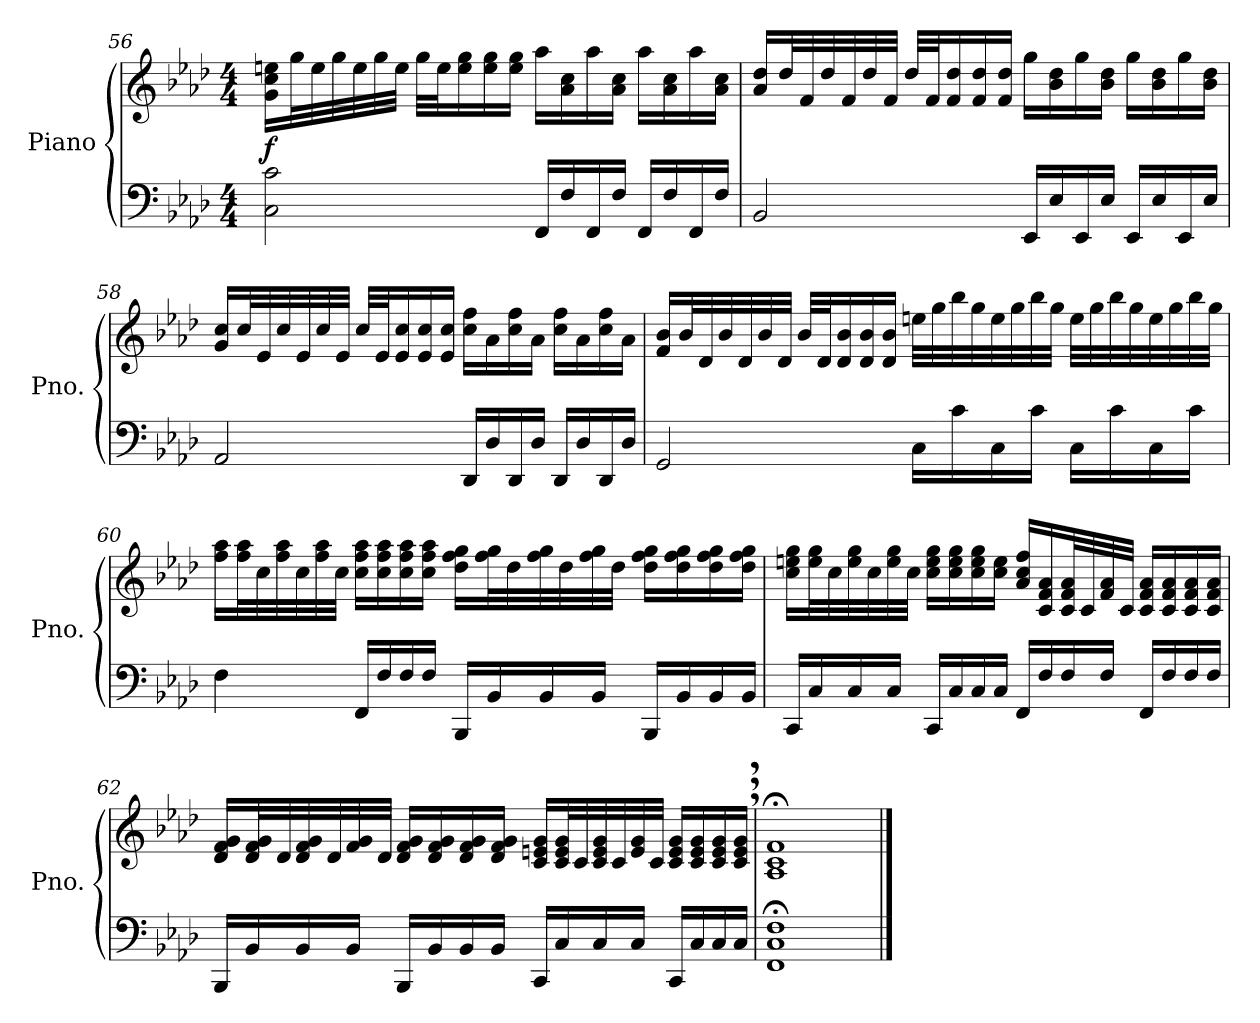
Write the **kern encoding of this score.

**kern	**kern	**dynam
*part1	*part1	*part1
*staff2	*staff1	*staff1/2
*I"Piano	*	*
*I'Pno.	*	*
!!LO:LB:g=z
*clefF4	*clefG2	*
*k[b-e-a-d-]	*k[b-e-a-d-]	*
*M4/4	*M4/4	*
=56	=56	=56
!	!	!LO:DY:b
2C\ 2c\	16g\ 16cc\ 16een\LL	f
.	32gg\L	.
.	32ee\	.
.	32gg\	.
.	32ee\	.
.	32gg\	.
.	32ee\JJJ	.
.	32gg\LLL	.
.	32ee\J	.
.	16ee\ 16gg\	.
.	16ee\ 16gg\	.
.	16ee\ 16gg\JJ	.
16FF/LL	16aa-\LL	.
16F/	16a-\ 16cc\	.
16FF/	16aa-\	.
16F/JJ	16a-\ 16cc\JJ	.
16FF/LL	16aa-\LL	.
16F/	16a-\ 16cc\	.
16FF/	16aa-\	.
16F/JJ	16a-\ 16cc\JJ	.
=57	=57	=57
2BB-/	16a-/ 16dd-/LL	.
.	32dd-/L	.
.	32f/	.
.	32dd-/	.
.	32f/	.
.	32dd-/	.
.	32f/JJJ	.
.	32dd-/LLL	.
.	32f/J	.
.	16f/ 16dd-/	.
.	16f/ 16dd-/	.
.	16f/ 16dd-/JJ	.
16EE-/LL	16gg\LL	.
16E-/	16b-\ 16dd-\	.
16EE-/	16gg\	.
16E-/JJ	16b-\ 16dd-\JJ	.
16EE-/LL	16gg\LL	.
16E-/	16b-\ 16dd-\	.
16EE-/	16gg\	.
16E-/JJ	16b-\ 16dd-\JJ	.
!!LO:LB:g=z
=58	=58	=58
2AA-/	16g/ 16cc/LL	.
.	32cc/L	.
.	32e-/	.
.	32cc/	.
.	32e-/	.
.	32cc/	.
.	32e-/JJJ	.
.	32cc/LLL	.
.	32e-/J	.
.	16e-/ 16cc/	.
.	16e-/ 16cc/	.
.	16e-/ 16cc/JJ	.
16DD-/LL	16cc\ 16ff\LL	.
16D-/	16a-\	.
16DD-/	16cc\ 16ff\	.
16D-/JJ	16a-\JJ	.
16DD-/LL	16cc\ 16ff\LL	.
16D-/	16a-\	.
16DD-/	16cc\ 16ff\	.
16D-/JJ	16a-\JJ	.
!!LO:LB:g=z
=59	=59	=59
2GG/	16f/ 16b-/LL	.
.	32b-/L	.
.	32d-/	.
.	32b-/	.
.	32d-/	.
.	32b-/	.
.	32d-/JJJ	.
.	32b-/LLL	.
.	32d-/J	.
.	16d-/ 16b-/	.
.	16d-/ 16b-/	.
.	16d-/ 16b-/JJ	.
16C\LL	32een\LLL	.
.	32gg\	.
16c\	32bb-\	.
.	32gg\	.
16C\	32ee\	.
.	32gg\	.
16c\JJ	32bb-\	.
.	32gg\JJJ	.
16C\LL	32ee\LLL	.
.	32gg\	.
16c\	32bb-\	.
.	32gg\	.
16C\	32ee\	.
.	32gg\	.
16c\JJ	32bb-\	.
.	32gg\JJJ	.
!!LO:LB:g=z
=60	=60	=60
4F\	16ff\ 16aa-\LL	.
.	32ff\ 32aa-\L	.
.	32cc\	.
.	32ff\ 32aa-\	.
.	32cc\	.
.	32ff\ 32aa-\	.
.	32cc\JJJ	.
16FF/LL	16cc\ 16ff\ 16aa-\LL	.
16F/	16cc\ 16ff\ 16aa-\	.
16F/	16cc\ 16ff\ 16aa-\	.
16F/JJ	16cc\ 16ff\ 16aa-\JJ	.
16BBB-/LL	16dd-\ 16ff\ 16gg\LL	.
16BB-/	32ff\ 32gg\L	.
.	32dd-\	.
16BB-/	32ff\ 32gg\	.
.	32dd-\	.
16BB-/JJ	32ff\ 32gg\	.
.	32dd-\JJJ	.
16BBB-/LL	16dd-\ 16ff\ 16gg\LL	.
16BB-/	16dd-\ 16ff\ 16gg\	.
16BB-/	16dd-\ 16ff\ 16gg\	.
16BB-/JJ	16dd-\ 16ff\ 16gg\JJ	.
!!LO:LB:g=z
=61	=61	=61
16CC/LL	16cc\ 16een\ 16gg\LL	.
16C/	32ee\ 32gg\L	.
.	32cc\	.
16C/	32ee\ 32gg\	.
.	32cc\	.
16C/JJ	32ee\ 32gg\	.
.	32cc\JJJ	.
16CC/LL	16cc\ 16ee\ 16gg\LL	.
16C/	16cc\ 16ee\ 16gg\	.
16C/	16cc\ 16ee\ 16gg\	.
16C/JJ	16cc\ 16ee\JJ	.
16FF/LL	16a-/ 16cc/ 16ff/LL	.
16F/	16c/ 16f/ 16a-/	.
16F/	32c/ 32f/ 32a-/L	.
.	32c/	.
16F/JJ	32f/ 32a-/	.
.	32c/JJJ	.
16FF/LL	16c/ 16f/ 16a-/LL	.
16F/	16c/ 16f/ 16a-/	.
16F/	16c/ 16f/ 16a-/	.
16F/JJ	16c/ 16f/ 16a-/JJ	.
!!LO:PB:g=z
=62	=62	=62
16BBB-/LL	16d-/ 16f/ 16g/LL	.
16BB-/	32d-/ 32f/ 32g/L	.
.	32d-/	.
16BB-/	32d-/ 32f/ 32g/	.
.	32d-/	.
16BB-/JJ	32f/ 32g/	.
.	32d-/JJJ	.
16BBB-/LL	16d-/ 16f/ 16g/LL	.
16BB-/	16d-/ 16f/ 16g/	.
16BB-/	16d-/ 16f/ 16g/	.
16BB-/JJ	16d-/ 16f/ 16g/JJ	.
16CC/LL	16c/ 16en/ 16g/LL	.
16C/	32c/ 32e/ 32g/L	.
.	32c/	.
16C/	32c/ 32e/ 32g/	.
.	32c/	.
16C/JJ	32e/ 32g/	.
.	32c/JJJ	.
16CC/LL	16c/ 16e/ 16g/LL	.
16C/	16c/ 16e/ 16g/	.
16C/	16c/ 16e/ 16g/	.
16C/JJ	16c/, 16e/, 16g/,JJ	.
=63	=63	=63
1FF;< 1C;< 1F;<	1A-;< 1c;< 1f;<	.
==	==	==
*-	*-	*-
